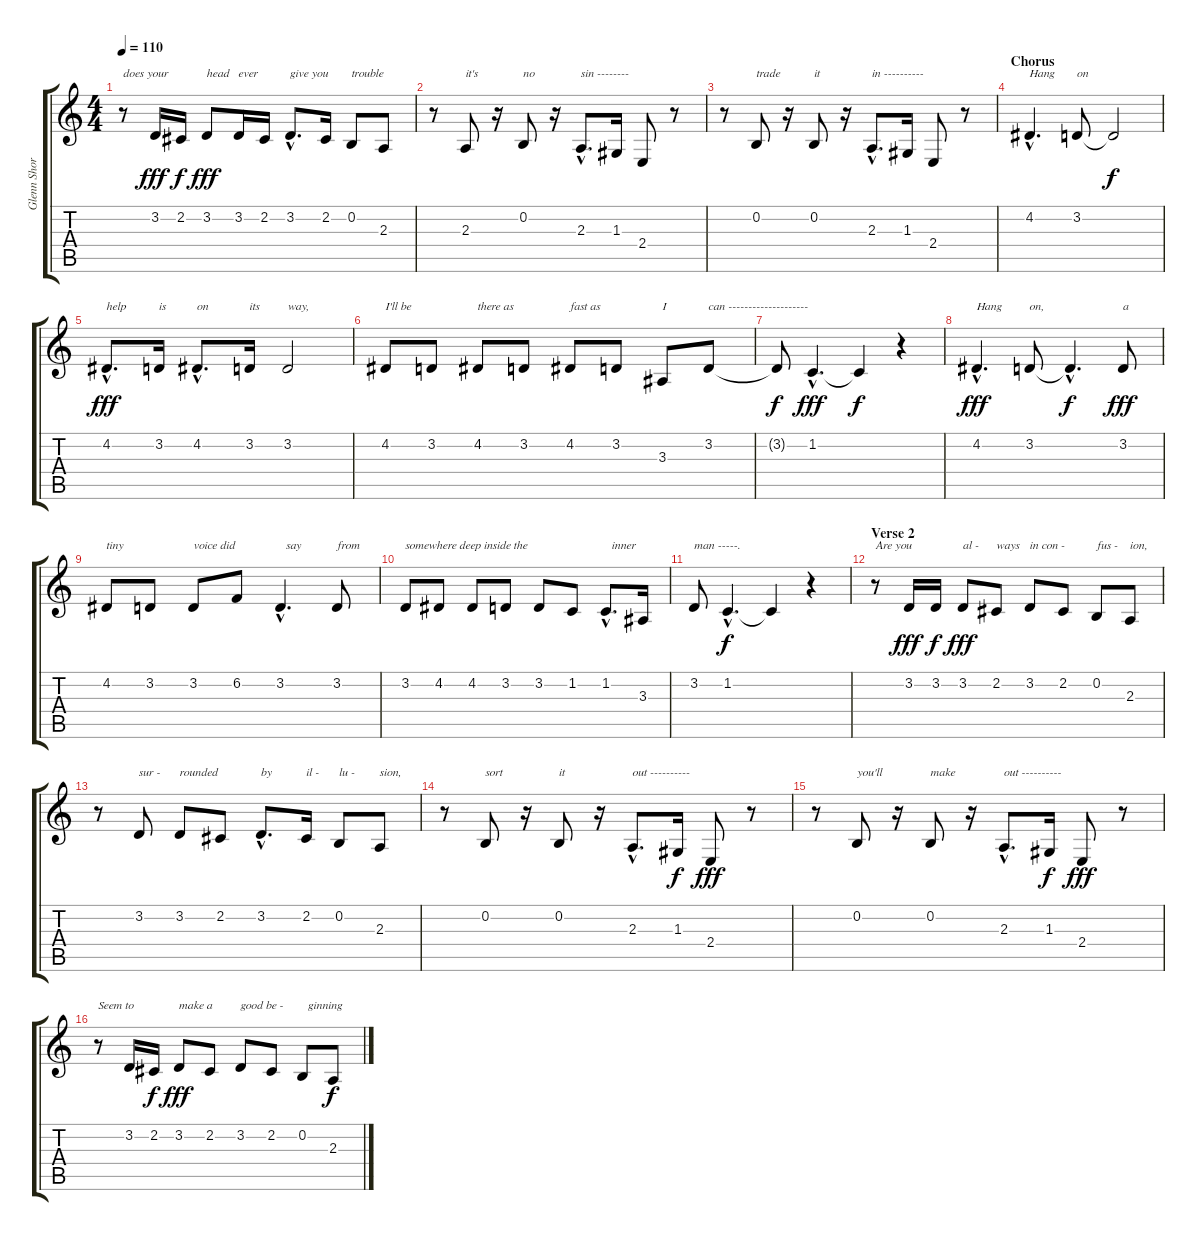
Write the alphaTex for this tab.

\track ("Glenn Shorrock" "Glenn Shor") {instrument englishhorn}
\staff {score tabs}
\tuning (E4 B3 G3 D3 A2 E2) {hide}
\ts (4 4)
\tempo 110
\clef g2
\ks c
r.8{txt "does your" dy f} 3.2.16{dy fff} 2.2.16{dy f} 3.2.8{txt "head   ever" dy fff} 3.2.16 2.2.16 3.2{hac}.8{d txt "give you"} 2.2.16 0.2.8{txt "trouble"} 2.3.8 |
r.8 2.3.8{txt "it's"} r.16 0.2.8{txt "no"} r.16 2.3{hac}.8{d txt "sin --------"} 1.3.16 2.4.8 r.8 |
r.8 0.2.8{txt "trade"} r.16 0.2.8{txt "it"} r.16 2.3{hac}.8{d txt "in ----------"} 1.3.16 2.4.8 r.8 |
\section ("" "Chorus")
4.2{hac}.4{d txt "Hang"} 3.2.8{txt "on"} 3.2{t}.2{dy f} |
4.2{hac}.8{d txt "help" dy fff} 3.2.16{txt "is"} 4.2{hac}.8{d txt "on"} 3.2.16{txt "its"} 3.2.2{txt "way,"} |
4.2.8{txt "I'll be"} 3.2.8 4.2.8{txt "there as"} 3.2.8 4.2.8{txt "fast as"} 3.2.8 3.3.8{txt "I"} 3.2.8{txt "can --------------------"} |
3.2{t}.8{dy f} 1.2{hac}.4{d dy fff} 1.2{t}.4{dy f} r.4 |
4.2{hac}.4{d txt "Hang" dy fff} 3.2.8{txt "on,"} 3.2{hac t}.4{d dy f} 3.2.8{txt "a" dy fff} |
4.2.8{txt "tiny"} 3.2.8 3.2.8{txt "voice did"} 6.2.8 3.2{hac}.4{d txt "  say"} 3.2.8{txt "from"} |
3.2.8{txt "somewhere deep inside the"} 4.2.8 4.2.8 3.2.8 3.2.8 1.2.8 1.2{hac}.8{d txt "  inner"} 3.3.16 |
3.2.8{txt "man -----."} 1.2{hac}.4{d dy f} 1.2{t}.4 r.4 |
\section ("" "Verse 2")
r.8{txt "Are you"} 3.2.16{dy fff} 3.2.16{dy f} 3.2.8{txt "al -" dy fff} 2.2.8{txt "ways"} 3.2.8{txt "in con -"} 2.2.8 0.2.8{txt "fus -"} 2.3.8{txt "ion,"} |
r.8 3.2.8{txt "sur -"} 3.2.8{txt "rounded"} 2.2.8 3.2{hac}.8{d txt "by"} 2.2.16{txt "il -"} 0.2.8{txt "lu -"} 2.3.8{txt "sion,"} |
r.8 0.2.8{txt "sort"} r.16 0.2.8{txt "it"} r.16 2.3{hac}.8{d txt "out ----------"} 1.3.16{dy f} 2.4.8{dy fff} r.8 |
r.8 0.2.8{txt "you'll"} r.16 0.2.8{txt "make"} r.16 2.3{hac}.8{d txt "out ----------"} 1.3.16{dy f} 2.4.8{dy fff} r.8 |
r.8{txt "Seem to"} 3.2.16 2.2.16{dy f} 3.2.8{txt "make a" dy fff} 2.2.8 3.2.8{txt "good be -"} 2.2.8 0.2.8{txt "  ginning"} 2.3.8{dy f}
